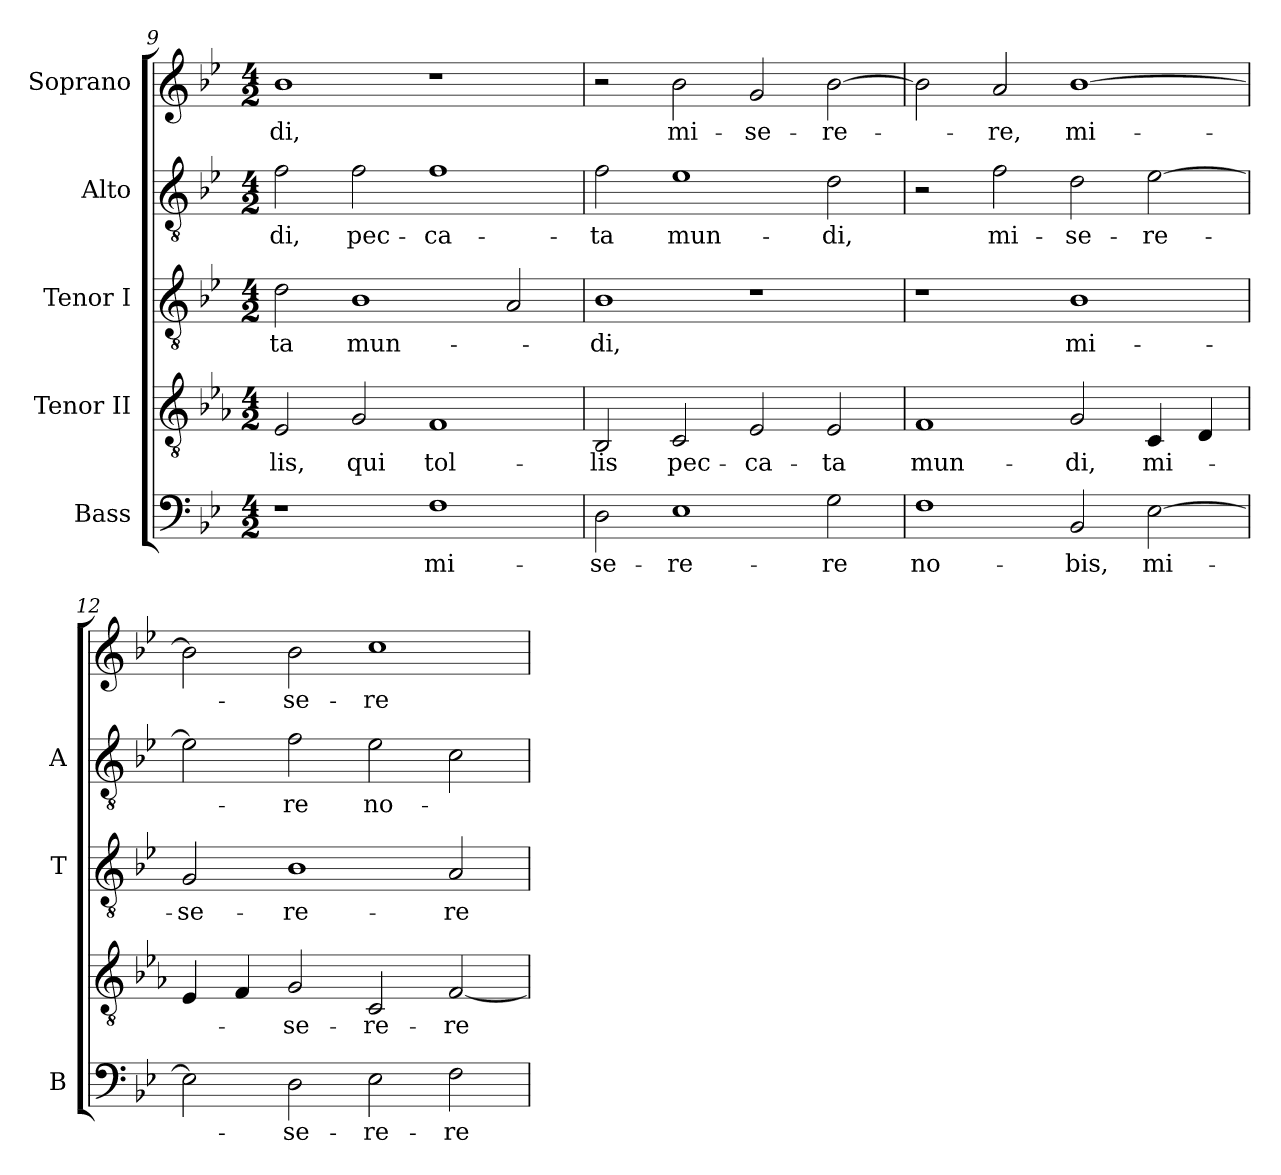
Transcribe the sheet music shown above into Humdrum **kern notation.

**kern	**text	**kern	**text	**kern	**text	**kern	**text	**kern	**text
*part5	*part5	*part4	*part4	*part3	*part3	*part2	*part2	*part1	*part1
*staff5	*staff5	*staff4	*staff4	*staff3	*staff3	*staff2	*staff2	*staff1	*staff1
*I"Bass	*	*I"Tenor II	*	*I"Tenor I	*	*I"Alto	*	*I"Soprano	*
*I'B	*	*	*	*I'T	*	*I'A	*	*	*
*clefF4	*	*clefGv2	*	*clefGv2	*	*clefGv2	*	*clefG2	*
*	*	*ITrd-4c-7	*	*	*	*	*	*	*
*k[b-e-]	*	*k[b-e-]	*	*k[b-e-]	*	*k[b-e-]	*	*k[b-e-]	*
*B-:	*	*B-:	*	*B-:	*	*B-:	*	*B-:	*
*M4/2	*	*M4/2	*	*M4/2	*	*M4/2	*	*M4/2	*
=9	=9	=9	=9	=9	=9	=9	=9	=9	=9
!	!	!	!LO:LY:b:color=#000000	!	!	!	!	!	!
!	!	!	!	!	!LO:LY:b:color=#000000	!	!	!	!
!	!	!	!	!	!	!	!LO:LY:b:color=#000000	!	!
!	!	!	!	!	!	!	!	!	!LO:LY:b:color=#000000
1r	.	2B-i/	-lis,	2di\	-ta	2fi\	-di,	1b-i	-di,
!	!	!	!LO:LY:b:color=#000000	!	!	!	!	!	!
!	!	!	!	!	!LO:LY:b:color=#000000	!	!	!	!
!	!	!	!	!	!	!	!LO:LY:b:color=#000000	!	!
.	.	2di/	qui	1B-i	mun-	2fi\	pec-	.	.
!	!LO:LY:b:color=#000000	!	!	!	!	!	!	!	!
!	!	!	!LO:LY:b:color=#000000	!	!	!	!	!	!
!	!	!	!	!	!	!	!LO:LY:b:color=#000000	!	!
1Fi	mi-	1ci	tol-	.	.	1fi	-ca-	1r	.
.	.	.	.	2Ai/	.	.	.	.	.
!!LO:PB:g=z
=10	=10	=10	=10	=10	=10	=10	=10	=10	=10
!	!LO:LY:b:color=#000000	!	!	!	!	!	!	!	!
!	!	!	!LO:LY:b:color=#000000	!	!	!	!	!	!
!	!	!	!	!	!LO:LY:b:color=#000000	!	!	!	!
!	!	!	!	!	!	!	!LO:LY:b:color=#000000	!	!
2Di\	-se-	2Fi/	-lis	1B-i	-di,	2fi\	-ta	2r	.
!	!LO:LY:b:color=#000000	!	!	!	!	!	!	!	!
!	!	!	!LO:LY:b:color=#000000	!	!	!	!	!	!
!	!	!	!	!	!	!	!LO:LY:b:color=#000000	!	!
!	!	!	!	!	!	!	!	!	!LO:LY:b:color=#000000
1E-i	-re-	2Gi/	pec-	.	.	1e-i	mun-	2b-i\	mi-
!	!	!	!LO:LY:b:color=#000000	!	!	!	!	!	!
!	!	!	!	!	!	!	!	!	!LO:LY:b:color=#000000
.	.	2B-i/	-ca-	1r	.	.	.	2gi/	-se-
!	!LO:LY:b:color=#000000	!	!	!	!	!	!	!	!
!	!	!	!LO:LY:b:color=#000000	!	!	!	!	!	!
!	!	!	!	!	!	!	!LO:LY:b:color=#000000	!	!
!	!	!	!	!	!	!	!	!	!LO:LY:b:color=#000000
2Gi\	-re	2B-i/	-ta	.	.	2di\	-di,	[>2b-i\	-re-
=11	=11	=11	=11	=11	=11	=11	=11	=11	=11
!	!LO:LY:b:color=#000000	!	!	!	!	!	!	!	!
!	!	!	!LO:LY:b:color=#000000	!	!	!	!	!	!
1Fi	no-	1ci	mun-	1r	.	2r	.	2b-i\]	.
!	!	!	!	!	!	!	!LO:LY:b:color=#000000	!	!
!	!	!	!	!	!	!	!	!	!LO:LY:b:color=#000000
.	.	.	.	.	.	2fi\	mi-	2ai/	-re,
!	!LO:LY:b:color=#000000	!	!	!	!	!	!	!	!
!	!	!	!LO:LY:b:color=#000000	!	!	!	!	!	!
!	!	!	!	!	!LO:LY:b:color=#000000	!	!	!	!
!	!	!	!	!	!	!	!LO:LY:b:color=#000000	!	!
!	!	!	!	!	!	!	!	!	!LO:LY:b:color=#000000
2BB-i/	-bis,	2di/	-di,	1B-i	mi-	2di\	-se-	[>1b-i	mi-
!	!LO:LY:b:color=#000000	!	!	!	!	!	!	!	!
!	!	!	!LO:LY:b:color=#000000	!	!	!	!	!	!
!	!	!	!	!	!	!	!LO:LY:b:color=#000000	!	!
[>2E-i\	mi-	4Gi/	mi-	.	.	[>2e-i\	-re-	.	.
.	.	4Ai/	.	.	.	.	.	.	.
=12	=12	=12	=12	=12	=12	=12	=12	=12	=12
!	!	!	!	!	!LO:LY:b:color=#000000	!	!	!	!
2E-i\]	.	4B-i/	.	2Gi/	-se-	2e-i\]	.	2b-i\]	.
.	.	4ci/	.	.	.	.	.	.	.
!	!LO:LY:b:color=#000000	!	!	!	!	!	!	!	!
!	!	!	!LO:LY:b:color=#000000	!	!	!	!	!	!
!	!	!	!	!	!LO:LY:b:color=#000000	!	!	!	!
!	!	!	!	!	!	!	!LO:LY:b:color=#000000	!	!
!	!	!	!	!	!	!	!	!	!LO:LY:b:color=#000000
2Di\	-se-	2di/	-se-	1B-i	-re-	2fi\	-re	2b-i\	-se-
!	!LO:LY:b:color=#000000	!	!	!	!	!	!	!	!
!	!	!	!LO:LY:b:color=#000000	!	!	!	!	!	!
!	!	!	!	!	!	!	!LO:LY:b:color=#000000	!	!
!	!	!	!	!	!	!	!	!	!LO:LY:b:color=#000000
2E-i\	-re-	2Gi/	-re-	.	.	2e-i\	no-	1cci	-re-
!	!LO:LY:b:color=#000000	!	!	!	!	!	!	!	!
!	!	!	!LO:LY:b:color=#000000	!	!	!	!	!	!
!	!	!	!	!	!LO:LY:b:color=#000000	!	!	!	!
2Fi\	-re	[<2ci/	-re	2Ai/	-re	2ci\	.	.	.
=	=	=	=	=	=	=	=	=	=
*-	*-	*-	*-	*-	*-	*-	*-	*-	*-
